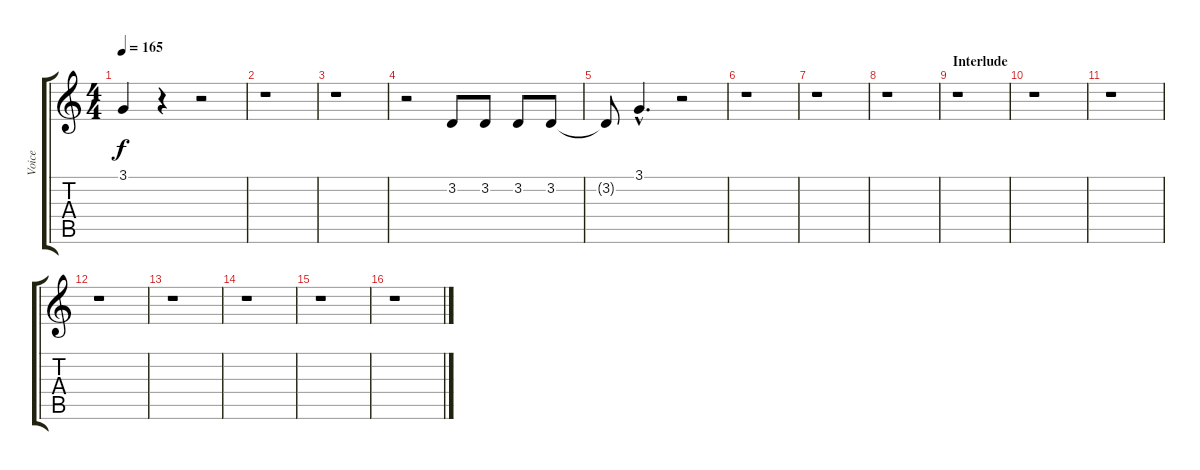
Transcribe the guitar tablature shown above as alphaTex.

\track ("Voice" "Voice") {instrument lead6voice}
\staff {score tabs}
\tuning (E4 B3 G3 D3 A2 E2) {hide}
\ts (4 4)
\tempo 165
\clef g2
\ks c
3.1{t}.4{dy f} r.4 r.2 |
r.1 |
r.1 |
r.2 3.2.8 3.2.8 3.2.8 3.2.8 |
3.2{t}.8 3.1{hac}.4{d} r.2 |
r.1 |
r.1 |
r.1 |
\section ("" "Interlude")
r.1 |
r.1 |
r.1 |
r.1 |
r.1 |
r.1 |
r.1 |
r.1
